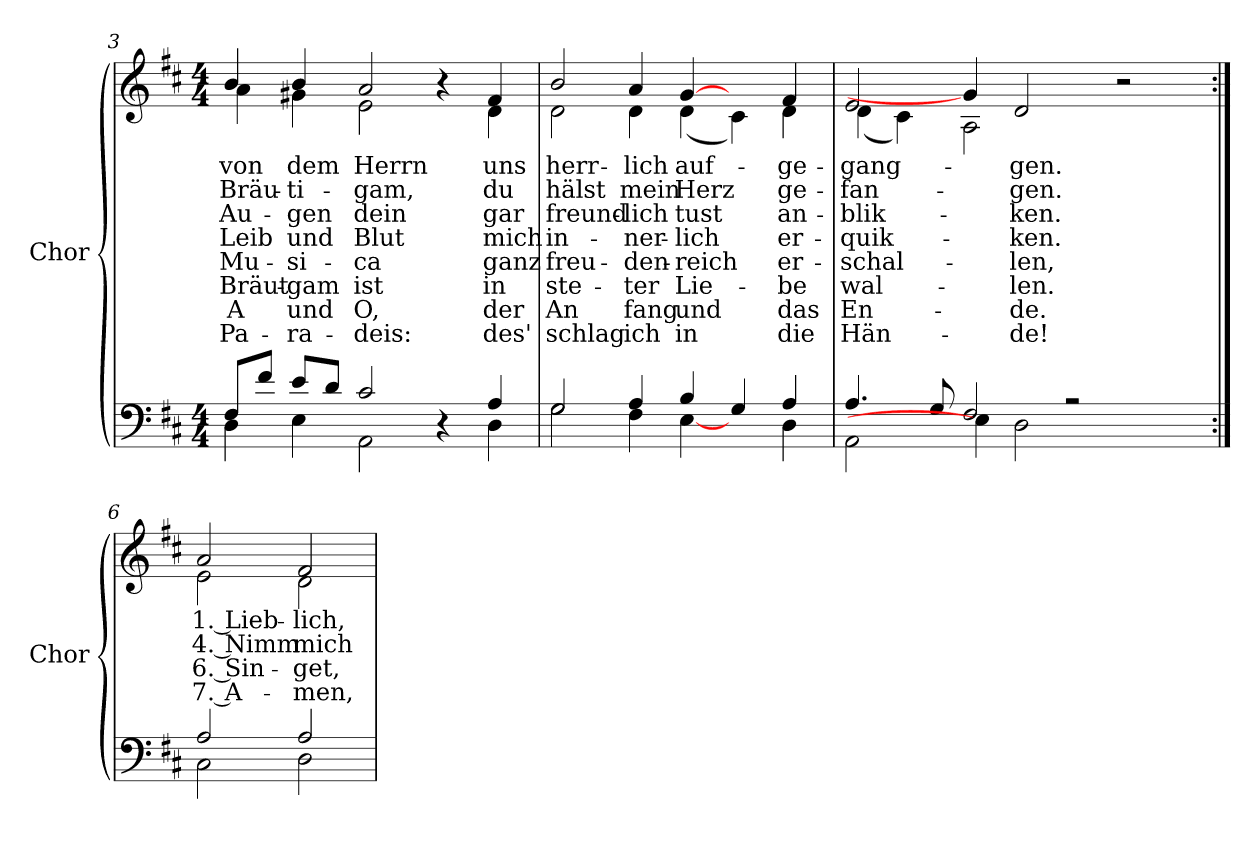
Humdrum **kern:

**kern	**kern	**text	**text	**text	**text	**text	**text	**text	**text
*part1	*part1	*part1	*part1	*part1	*part1	*part1	*part1	*part1	*part1
*staff2	*staff1	*staff1	*staff1	*staff1	*staff1	*staff1	*staff1	*staff1	*staff1
*I"Chor	*	*	*	*	*	*	*	*	*
*I'Chor	*	*	*	*	*	*	*	*	*
!!LO:LB:g=z
*clefF4	*clefG2	*	*	*	*	*	*	*	*
*k[f#c#]	*k[f#c#]	*	*	*	*	*	*	*	*
*D:	*D:	*	*	*	*	*	*	*	*
*M4/4	*M4/4	*	*	*	*	*	*	*	*
=3	=3	=3	=3	=3	=3	=3	=3	=3	=3
*^	*	*	*	*	*	*	*	*	*
!	!	!	!LO:LY:b:color=#000000	!LO:LY:b:color=#000000	!LO:LY:b:color=#000000	!LO:LY:b:color=#000000	!LO:LY:b:color=#000000	!LO:LY:b:color=#000000	!LO:LY:b:color=#000000	!LO:LY:b:color=#000000
*	*	*^	*	*	*	*	*	*	*	*
8F#i/L	4Di\	4bi/	4ai\	von	Bräu-	Au-	-Leib	Mu-	-Bräut-	A	Pa-
8f#i/J	.	.	.	.	.	.	.	.	.	.	.
!	!	!	!	!LO:LY:b:color=#000000	!LO:LY:b:color=#000000	!LO:LY:b:color=#000000	!LO:LY:b:color=#000000	!LO:LY:b:color=#000000	!LO:LY:b:color=#000000	!LO:LY:b:color=#000000	!LO:LY:b:color=#000000
8ei/L	4Ei\	4bi/	4g#Xi\	-dem	ti-	gen	und	-si-	-gam	-und	ra-
8di/J	.	.	.	.	.	.	.	.	.	.	.
!	!	!	!	!LO:LY:b:color=#000000	!LO:LY:b:color=#000000	!LO:LY:b:color=#000000	!LO:LY:b:color=#000000	!LO:LY:b:color=#000000	!LO:LY:b:color=#000000	!LO:LY:b:color=#000000	!LO:LY:b:color=#000000
2c#i/	2AAi\	2ai/	2ei\	-Herrn	gam,	dein	Blut	ca	ist	-O,	deis:
4r	4ryy	4r	4ryy	.	.	.	.	.	.	.	.
!	!	!	!	!LO:LY:b:color=#000000	!LO:LY:b:color=#000000	!LO:LY:b:color=#000000	!LO:LY:b:color=#000000	!LO:LY:b:color=#000000	!LO:LY:b:color=#000000	!LO:LY:b:color=#000000	!LO:LY:b:color=#000000
4Ai/	4Di\	4f#i/	4di\	uns	du	gar	mich	ganz	in	der	des'
=4	=4	=4	=4	=4	=4	=4	=4	=4	=4	=4	=4
!	!	!	!	!LO:LY:b:color=#000000	!LO:LY:b:color=#000000	!LO:LY:b:color=#000000	!LO:LY:b:color=#000000	!LO:LY:b:color=#000000	!LO:LY:b:color=#000000	!LO:LY:b:color=#000000	!LO:LY:b:color=#000000
2Gi/	2Gi\	2bi/	2di\	herr-	-hälst	freund-	-in-	freu-	-ste-	An	schlag
!	!	!	!	!LO:LY:b:color=#000000	!LO:LY:b:color=#000000	!LO:LY:b:color=#000000	!LO:LY:b:color=#000000	!LO:LY:b:color=#000000	!LO:LY:b:color=#000000	!LO:LY:b:color=#000000	!LO:LY:b:color=#000000
4Ai/	4F#i\	4ai/	4di\	lich	mein	-lich	ner-	-den-	-ter	fang	ich
!	!	!	!	!LO:LY:b:color=#000000	!LO:LY:b:color=#000000	!LO:LY:b:color=#000000	!LO:LY:b:color=#000000	!LO:LY:b:color=#000000	!LO:LY:b:color=#000000	!LO:LY:b:color=#000000	!LO:LY:b:color=#000000
4Bi/	[4Ei\	[4gi/	(4di\	auf-	-Herz	-tust	lich	reich	Lie-	und	in
4Gi/	4ryy	4ryy	4c#i\)	.	.	.	.	.	.	.	.
!	!	!	!	!LO:LY:b:color=#000000	!LO:LY:b:color=#000000	!LO:LY:b:color=#000000	!LO:LY:b:color=#000000	!LO:LY:b:color=#000000	!LO:LY:b:color=#000000	!LO:LY:b:color=#000000	!LO:LY:b:color=#000000
4Ai/	4Di\	4f#i/	4di\	ge-	-ge-	an-	-er-	-er-	-be	das	die
=5	=5	=5	=5	=5	=5	=5	=5	=5	=5	=5	=5
!	!	!	!	!LO:LY:b:color=#000000	!LO:LY:b:color=#000000	!LO:LY:b:color=#000000	!LO:LY:b:color=#000000	!LO:LY:b:color=#000000	!LO:LY:b:color=#000000	!LO:LY:b:color=#000000	!LO:LY:b:color=#000000
4.Ai/	2AAi\	2ei/	(4di\	-gang-	-fan-	-blik-	-quik-	schal-	-wal-	En-	-Hän-
.	.	.	4c#i\)	.	.	.	.	.	.	.	.
8Gi/	.	.	.	.	.	.	.	.	.	.	.
2F#i/	4Ei\]	4gi/]	2Ai\	.	.	.	.	.	.	.	.
!	!	!	!	!LO:LY:b:color=#000000	!LO:LY:b:color=#000000	!LO:LY:b:color=#000000	!LO:LY:b:color=#000000	!LO:LY:b:color=#000000	!LO:LY:b:color=#000000	!LO:LY:b:color=#000000	!LO:LY:b:color=#000000
.	2Di\	2di/	.	-gen.	gen.	-ken.	ken.	-len,	len.	-de.	de!
2r	.	.	2ryy	.	.	.	.	.	.	.	.
.	2ryy	2r	.	.	.	.	.	.	.	.	.
4ryy	.	.	4ryy	.	.	.	.	.	.	.	.
!!LO:LB:g=z	!!
=6:|!	=6:|!	=6:|!	=6:|!	=6:|!	=6:|!	=6:|!	=6:|!	=6:|!	=6:|!	=6:|!	=6:|!
!	!	!	!	!LO:LY:b:color=#000000	!LO:LY:b:color=#000000	!LO:LY:b:color=#000000	!LO:LY:b:color=#000000	!	!	!	!
2Ai/	2C#i\	2ai/	2ei\	1. Lieb-	4. Nimm	6. Sin-	7. A-	.	.	.	.
!	!	!	!	!LO:LY:b:color=#000000	!LO:LY:b:color=#000000	!LO:LY:b:color=#000000	!LO:LY:b:color=#000000	!	!	!	!
2Ai/	2Di\	2f#i/	2di\	-lich,	mich	-get,	-men,	.	.	.	.
*v	*v	*	*	*	*	*	*	*	*	*	*
*	*v	*v	*	*	*	*	*	*	*	*
=	=	=	=	=	=	=	=	=	=
*-	*-	*-	*-	*-	*-	*-	*-	*-	*-
